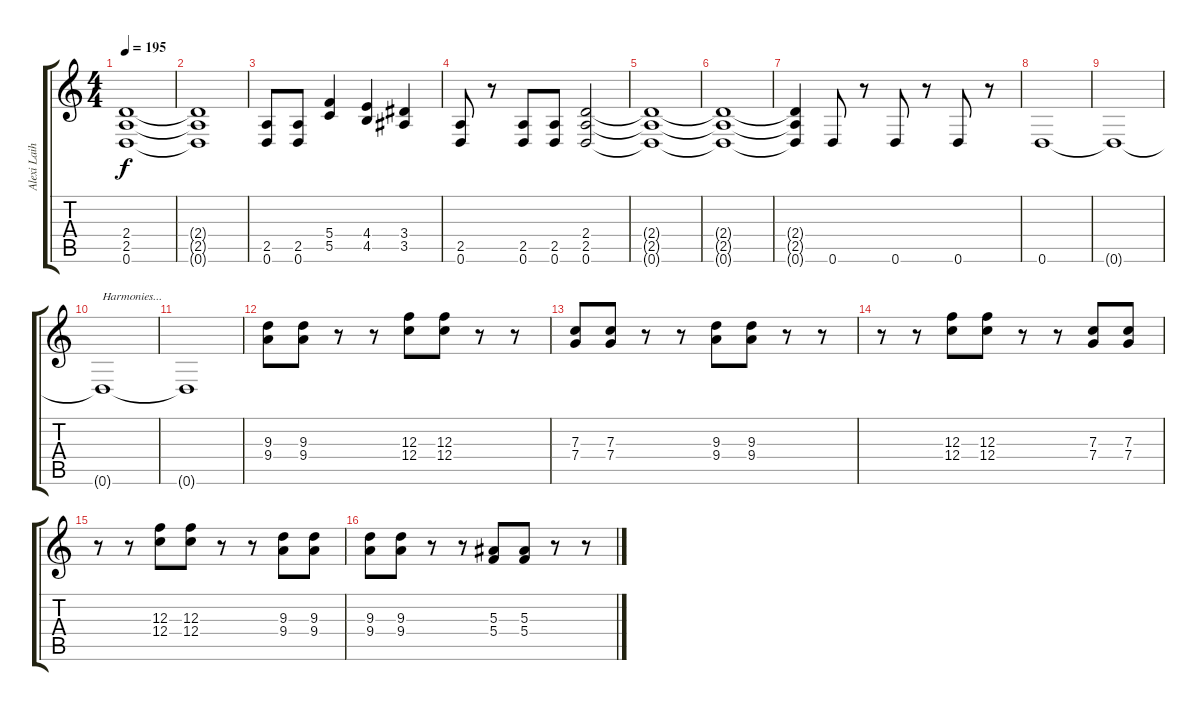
\track ("Alexi Laiho" "Alexi Laih") {instrument distortionguitar}
\staff {score tabs}
\tuning (D4 A3 F3 C3 G2 D2) {hide}
\ts (4 4)
\tempo 195
\clef g2
\ks c
(2.4{t} 2.5{t} 0.6{t}).1{dy f} |
(2.4{t} 2.5{t} 0.6{t}).1 |
(2.5 0.6).8 (2.5 0.6).8 (5.4 5.5).4 (4.4 4.5).4 (3.4 3.5).4 |
(2.5 0.6).8 r.8 (2.5 0.6).8 (2.5 0.6).8 (2.4 2.5 0.6).2 |
(2.4{t} 2.5{t} 0.6{t}).1 |
(2.4{t} 2.5{t} 0.6{t}).1 |
(2.4{t} 2.5{t} 0.6{t}).4 0.6.8 r.8 0.6.8 r.8 0.6.8 r.8 |
0.6.1 |
0.6{t}.1 |
0.6{t}.1{txt "Harmonies..."} |
0.6{t}.1 |
(9.3 9.4).8 (9.3 9.4).8 r.8 r.8 (12.3 12.4).8 (12.3 12.4).8 r.8 r.8 |
(7.3 7.4).8 (7.3 7.4).8 r.8 r.8 (9.3 9.4).8 (9.3 9.4).8 r.8 r.8 |
r.8 r.8 (12.3 12.4).8 (12.3 12.4).8 r.8 r.8 (7.3 7.4).8 (7.3 7.4).8 |
r.8 r.8 (12.3 12.4).8 (12.3 12.4).8 r.8 r.8 (9.3 9.4).8 (9.3 9.4).8 |
(9.3 9.4).8 (9.3 9.4).8 r.8 r.8 (5.3 5.4).8 (5.3 5.4).8 r.8 r.8
